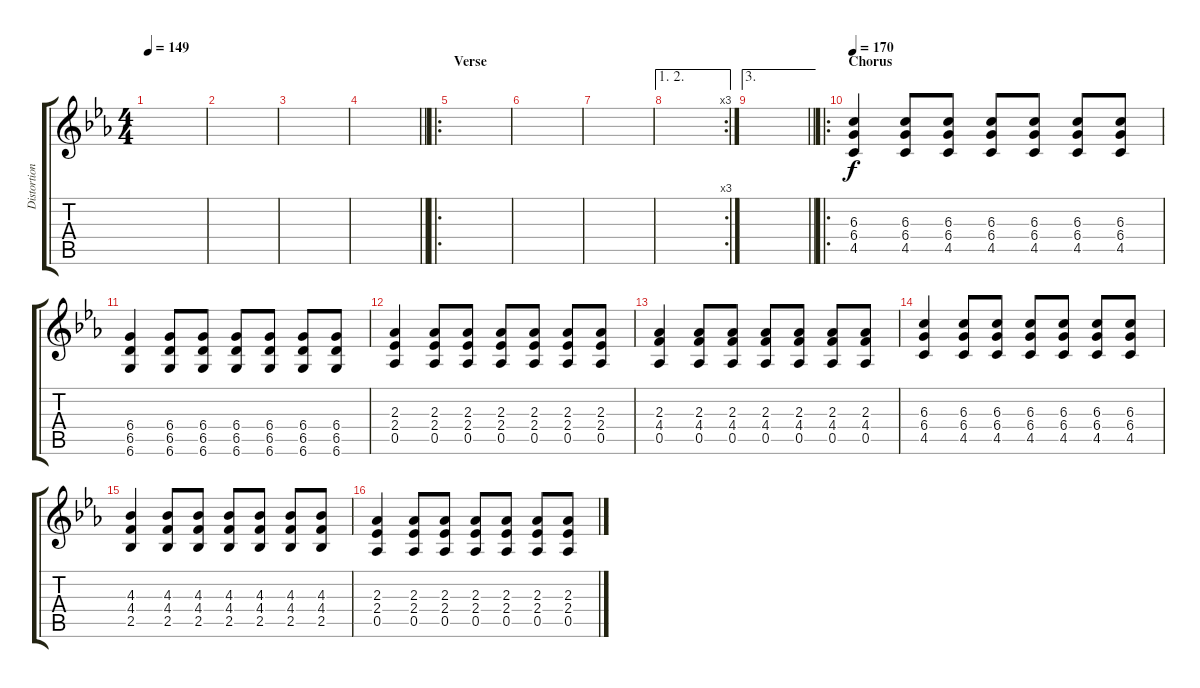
\track ("Distortion Guitar II" "Distortion") {instrument distortionguitar}
\staff {score tabs}
\tuning (Eb4 Bb3 Gb3 Db3 Ab2 Db2) {hide}
\ts (4 4)
\tempo 149
\clef g2
\ks cminor
|
|
|
\barLineRight lightlight
|
\ro
\section ("" "Verse")
|
|
|
\ae (1 2)
\rc 3
|
\ae 3
\barLineRight lightlight
|
\ro
\section ("" "Chorus")
\tempo 170
(6.3 6.4 4.5).4 (6.3 6.4 4.5).8 (6.3 6.4 4.5).8 (6.3 6.4 4.5).8 (6.3 6.4 4.5).8 (6.3 6.4 4.5).8 (6.3 6.4 4.5).8 |
(6.4 6.5 6.6).4 (6.4 6.5 6.6).8 (6.4 6.5 6.6).8 (6.4 6.5 6.6).8 (6.4 6.5 6.6).8 (6.4 6.5 6.6).8 (6.4 6.5 6.6).8 |
(2.3 2.4 0.5).4 (2.3 2.4 0.5).8 (2.3 2.4 0.5).8 (2.3 2.4 0.5).8 (2.3 2.4 0.5).8 (2.3 2.4 0.5).8 (2.3 2.4 0.5).8 |
(2.3 4.4 0.5).4 (2.3 4.4 0.5).8 (2.3 4.4 0.5).8 (2.3 4.4 0.5).8 (2.3 4.4 0.5).8 (2.3 4.4 0.5).8 (2.3 4.4 0.5).8 |
(6.3 6.4 4.5).4 (6.3 6.4 4.5).8 (6.3 6.4 4.5).8 (6.3 6.4 4.5).8 (6.3 6.4 4.5).8 (6.3 6.4 4.5).8 (6.3 6.4 4.5).8 |
(4.3 4.4 2.5).4 (4.3 4.4 2.5).8 (4.3 4.4 2.5).8 (4.3 4.4 2.5).8 (4.3 4.4 2.5).8 (4.3 4.4 2.5).8 (4.3 4.4 2.5).8 |
(2.3 2.4 0.5).4 (2.3 2.4 0.5).8 (2.3 2.4 0.5).8 (2.3 2.4 0.5).8 (2.3 2.4 0.5).8 (2.3 2.4 0.5).8 (2.3 2.4 0.5).8
